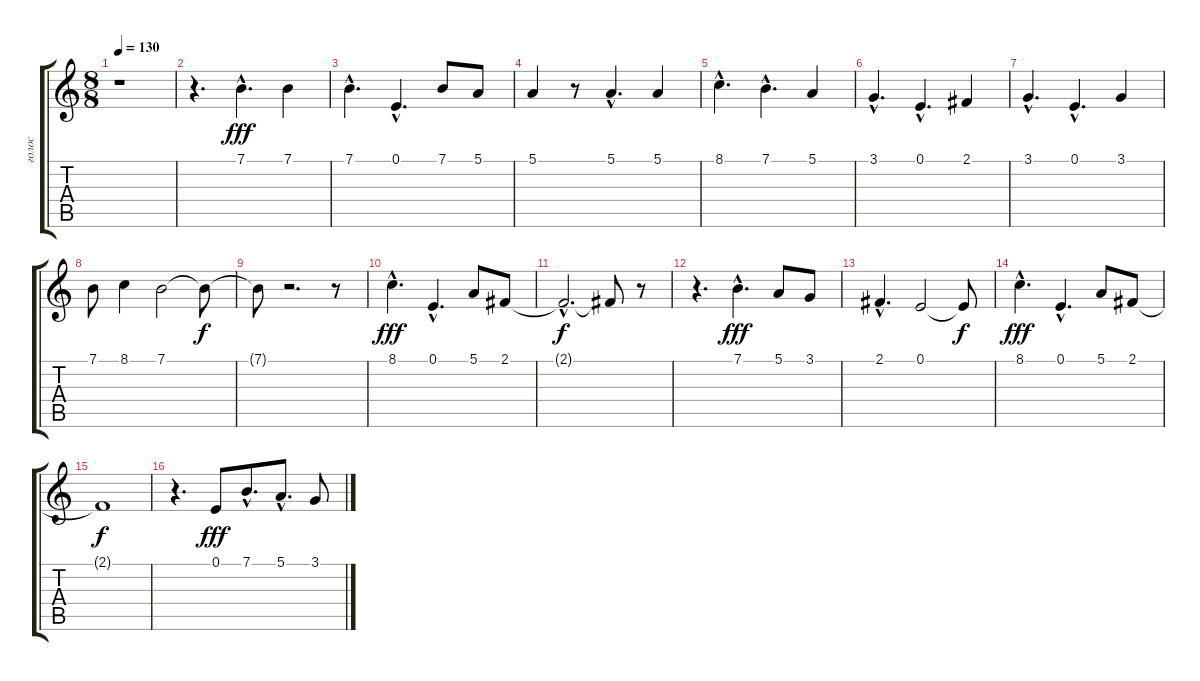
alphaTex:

\track ("голос" "голос") {instrument flute}
\staff {score tabs}
\tuning (E4 B3 G3 D3 A2 E2) {hide}
\ts (8 8)
\tempo 130
\clef g2
\ks c
r.1{dy f} |
r.4{d} 7.1{hac}.4{d dy fff} 7.1.4 |
7.1{hac}.4{d} 0.1{hac}.4{d} 7.1.8 5.1.8 |
5.1.4 r.8 5.1{hac}.4{d} 5.1.4 |
8.1{hac}.4{d} 7.1{hac}.4{d} 5.1.4 |
3.1{hac}.4{d} 0.1{hac}.4{d} 2.1.4 |
3.1{hac}.4{d} 0.1{hac}.4{d} 3.1.4 |
7.1.8 8.1.4 7.1.2 7.1{t}.8{dy f} |
7.1{t}.8 r.2{d} r.8 |
8.1{hac}.4{d dy fff} 0.1{hac}.4{d} 5.1.8 2.1.8 |
2.1{hac t}.2{d dy f} 2.1{t}.8 r.8 |
r.4{d} 7.1{hac}.4{d dy fff} 5.1.8 3.1.8 |
2.1{hac}.4{d} 0.1.2 0.1{t}.8{dy f} |
8.1{hac}.4{d dy fff} 0.1{hac}.4{d} 5.1.8 2.1.8 |
2.1{t}.1{dy f} |
r.4{d} 0.1.8{dy fff} 7.1{hac}.8{d} 5.1{hac}.8{d} 3.1.8
